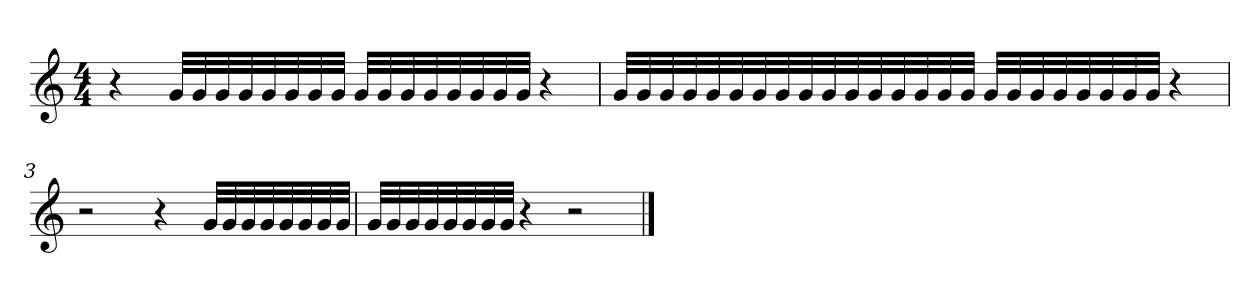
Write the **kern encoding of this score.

**kern
*part1
*staff1
*clefG2
*k[]
*C:
*M4/4
=1
4r
32gLLL
32g
32g
32g
32g
32g
32g
32gJJJ
32gLLL
32g
32g
32g
32g
32g
32g
32gJJJ
4r
=2
32gLLL
32g
32g
32g
32g
32g
32g
32g
32g
32g
32g
32g
32g
32g
32g
32gJJJ
32gLLL
32g
32g
32g
32g
32g
32g
32gJJJ
4r
=3
2r
4r
32gLLL
32g
32g
32g
32g
32g
32g
32gJJJ
=4
32gLLL
32g
32g
32g
32g
32g
32g
32gJJJ
4r
2r
==
*-
